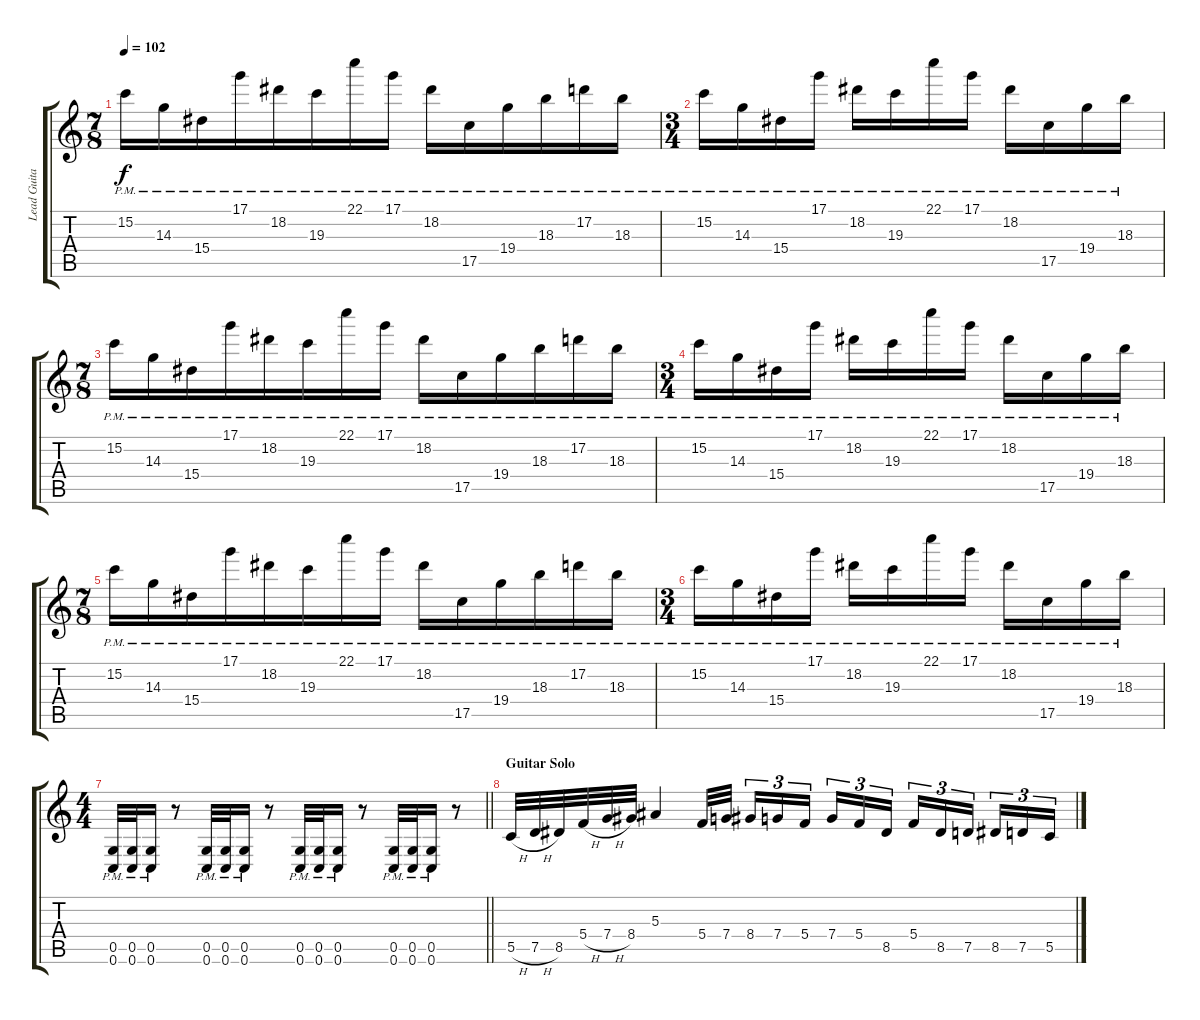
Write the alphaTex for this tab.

\track ("Lead Guitar" "Lead Guita") {instrument distortionguitar}
\staff {score tabs}
\tuning (D4 A3 F3 C3 G2 C2) {hide}
\ts (7 8)
\tempo 102
\clef g2
\ks c
15.2{pm}.16{dy f} 14.3{pm}.16 15.4{pm}.16 17.1{pm}.16 18.2{pm}.16 19.3{pm}.16 22.1{pm}.16 17.1{pm}.16 18.2{pm}.16 17.5{pm}.16 19.4{pm}.16 18.3{pm}.16 17.2{pm}.16 18.3{pm}.16 |
\ts (3 4)
15.2{pm}.16 14.3{pm}.16 15.4{pm}.16 17.1{pm}.16 18.2{pm}.16 19.3{pm}.16 22.1{pm}.16 17.1{pm}.16 18.2{pm}.16 17.5{pm}.16 19.4{pm}.16 18.3{pm}.16 |
\ts (7 8)
15.2{pm}.16 14.3{pm}.16 15.4{pm}.16 17.1{pm}.16 18.2{pm}.16 19.3{pm}.16 22.1{pm}.16 17.1{pm}.16 18.2{pm}.16 17.5{pm}.16 19.4{pm}.16 18.3{pm}.16 17.2{pm}.16 18.3{pm}.16 |
\ts (3 4)
15.2{pm}.16 14.3{pm}.16 15.4{pm}.16 17.1{pm}.16 18.2{pm}.16 19.3{pm}.16 22.1{pm}.16 17.1{pm}.16 18.2{pm}.16 17.5{pm}.16 19.4{pm}.16 18.3{pm}.16 |
\ts (7 8)
15.2{pm}.16 14.3{pm}.16 15.4{pm}.16 17.1{pm}.16 18.2{pm}.16 19.3{pm}.16 22.1{pm}.16 17.1{pm}.16 18.2{pm}.16 17.5{pm}.16 19.4{pm}.16 18.3{pm}.16 17.2{pm}.16 18.3{pm}.16 |
\ts (3 4)
15.2{pm}.16 14.3{pm}.16 15.4{pm}.16 17.1{pm}.16 18.2{pm}.16 19.3{pm}.16 22.1{pm}.16 17.1{pm}.16 18.2{pm}.16 17.5{pm}.16 19.4{pm}.16 18.3{pm}.16 |
\ts (4 4)
\barLineRight lightlight
(0.5{pm} 0.6{pm}).32 (0.5{pm} 0.6{pm}).32 (0.5{pm} 0.6{pm}).16 r.8 (0.5{pm} 0.6{pm}).32 (0.5{pm} 0.6{pm}).32 (0.5{pm} 0.6{pm}).16 r.8 (0.5{pm} 0.6{pm}).32 (0.5{pm} 0.6{pm}).32 (0.5{pm} 0.6{pm}).16 r.8 (0.5{pm} 0.6{pm}).32 (0.5{pm} 0.6{pm}).32 (0.5{pm} 0.6{pm}).16 r.8 |
\section ("" "Guitar Solo")
5.5{h}.32{volume 16 balance 3 instrument overdrivenguitar} 7.5{h}.32 8.5.32 5.4{h}.32 7.4{h}.32 8.4.32 5.3.4 5.4.32 7.4.32 8.4.16{tu (3 2)} 7.4.16{tu (3 2)} 5.4.16{tu (3 2) beam splitsecondary} 7.4.16{tu (3 2)} 5.4.16{tu (3 2)} 8.5.16{tu (3 2)} 5.4.16{tu (3 2)} 8.5.16{tu (3 2)} 7.5.16{tu (3 2) beam splitsecondary} 8.5.16{tu (3 2)} 7.5.16{tu (3 2)} 5.5.16{tu (3 2)}
